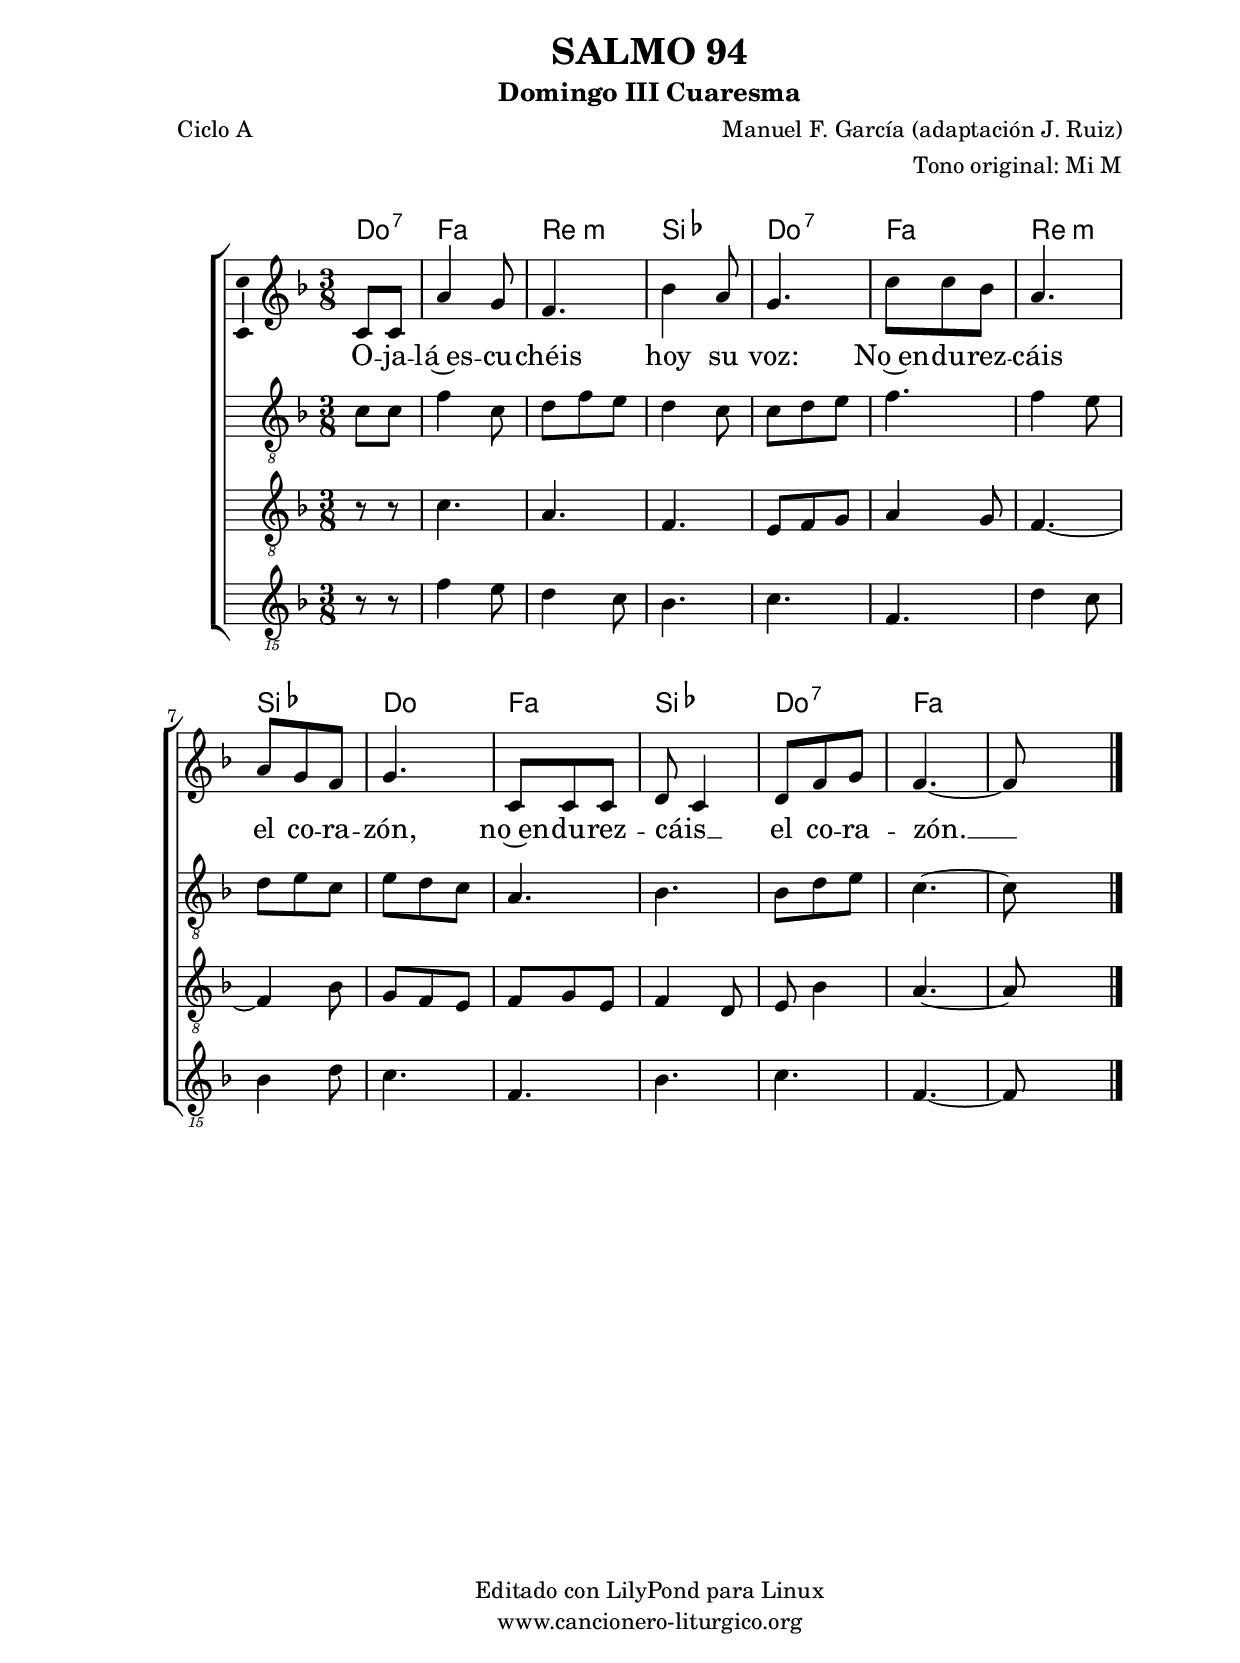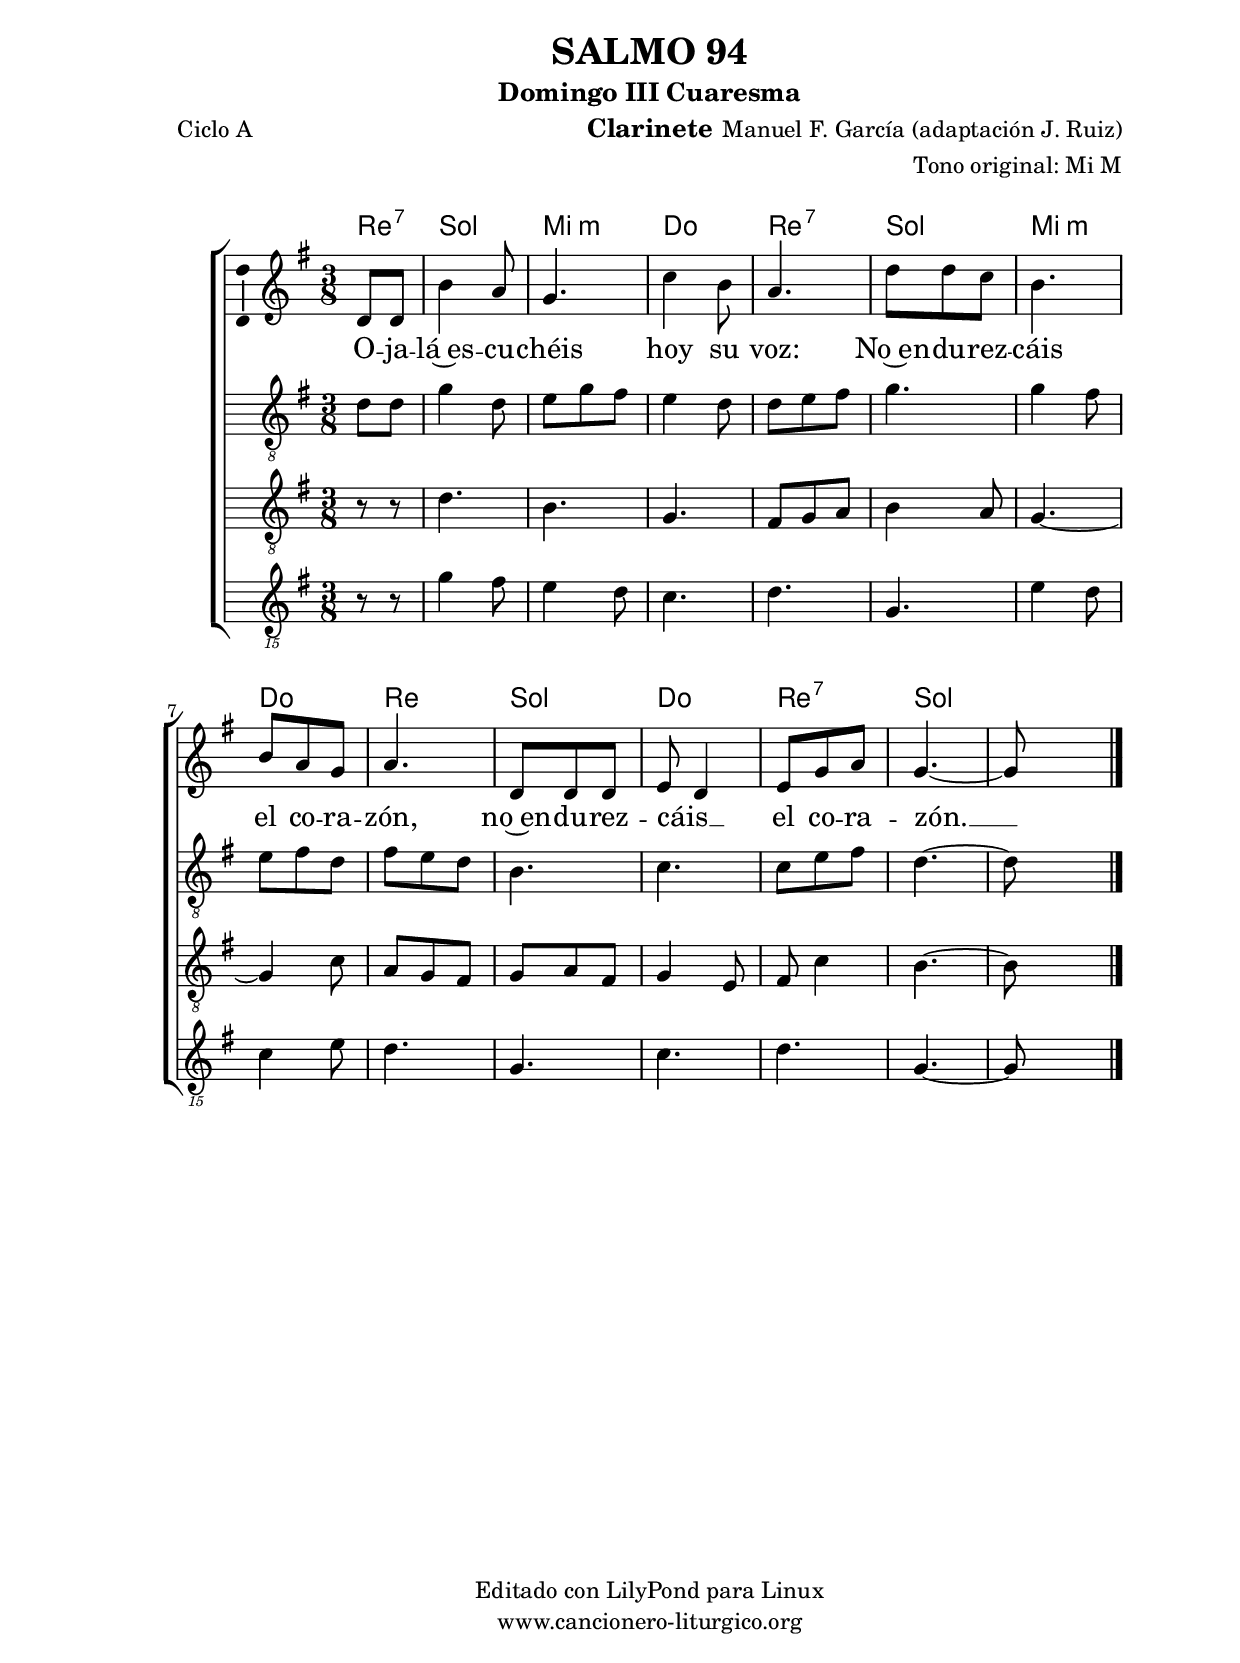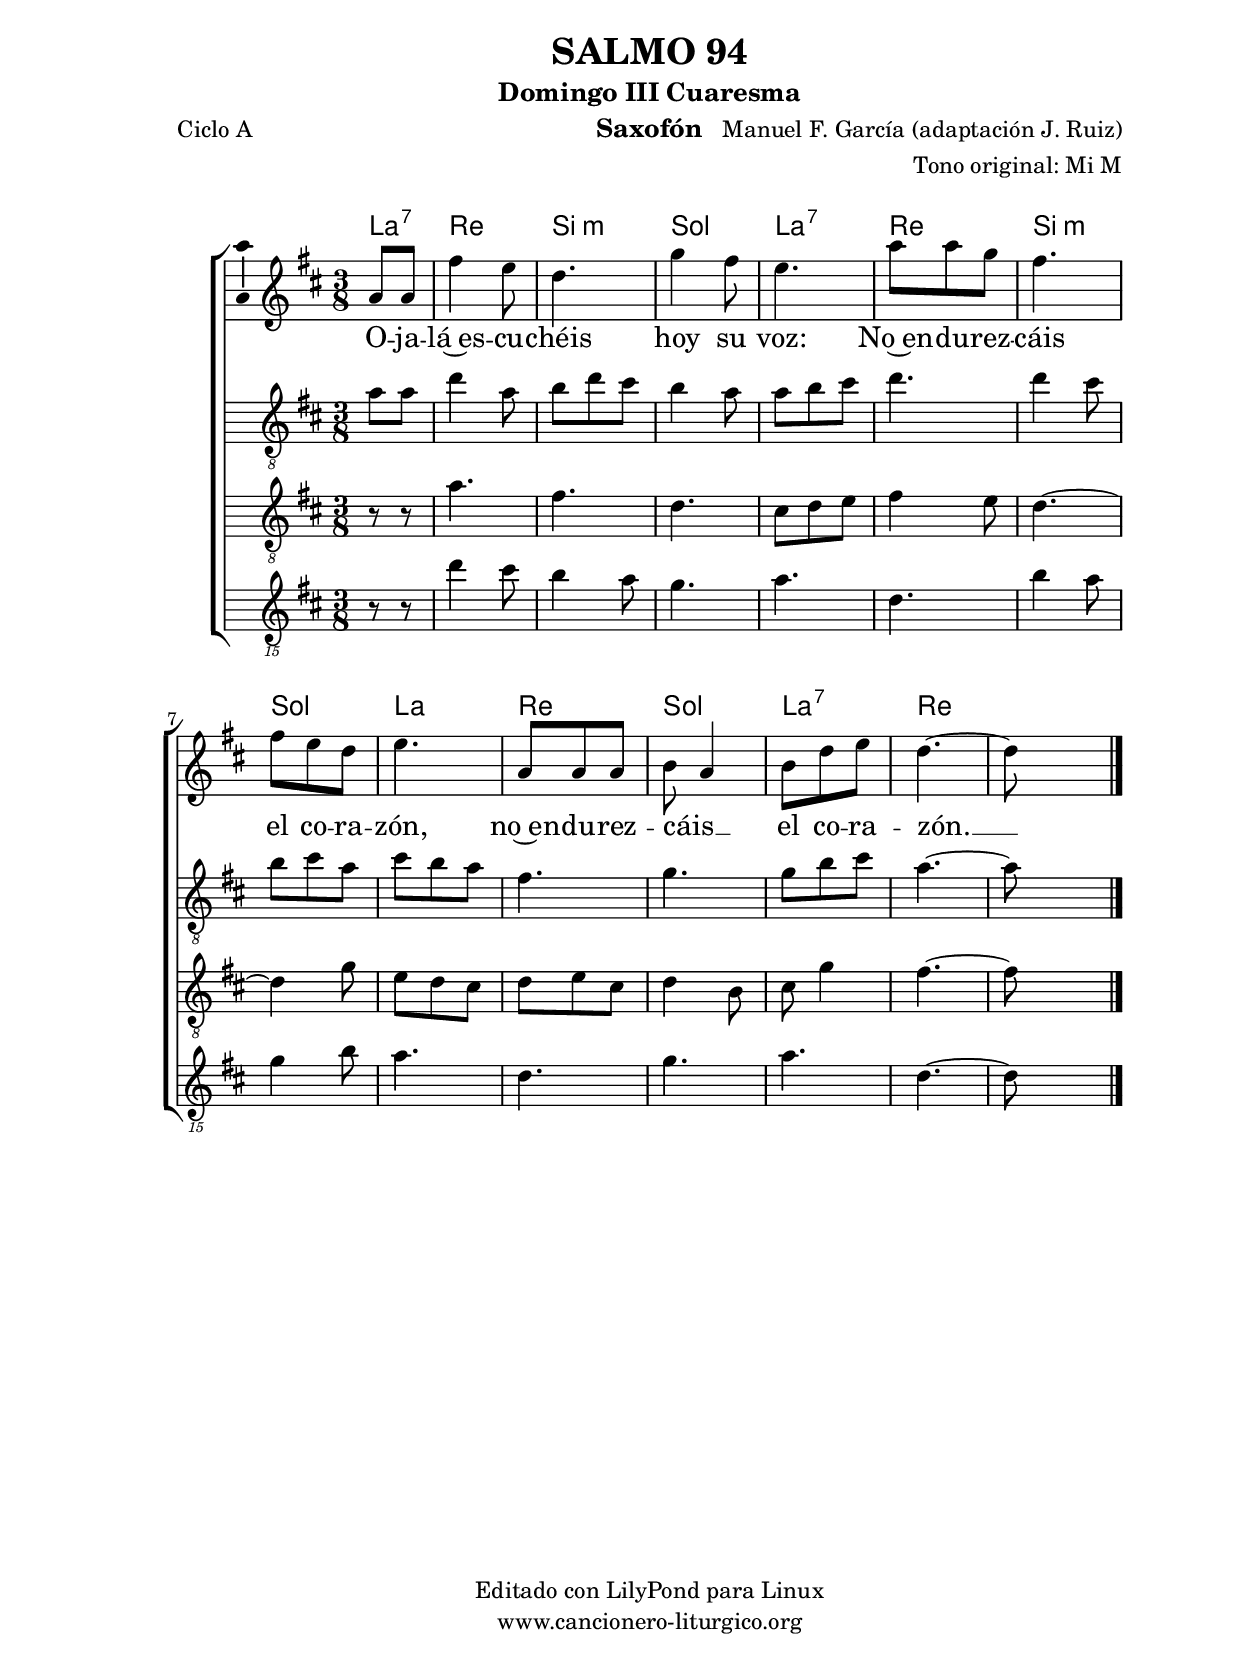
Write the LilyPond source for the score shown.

%
%para convertir .midi en .wav:
%timidity filename.midi -Ow -o finename.wav
%
%
%Para convertir de .wav a .mp3:
%lame -h -m j filename.wav
%
%
%para escuchar el midi:
%timidity nombrefichero.midi
%


%versión de lilypond para la que se ha escrito esta partitura:
\version "2.16.0"

	%Tamaño papel
	#(set-default-paper-size "a4")
	%Tamaño partitura
	#(set-global-staff-size 20)
	%No responde al pulsar sobre una nota
	#(ly:set-option 'point-and-click #f)

%parámetros del encabezamiento:
\header {
	title = "SALMO 94"
	subtitle = "Domingo III Cuaresma"
	composer = "Manuel F. García (adaptación J. Ruiz)"
	poet = "Ciclo A"
	meter = ""
	arranger = "Tono original: Mi M"
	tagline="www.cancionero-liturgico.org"
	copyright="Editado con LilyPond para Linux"
	tiempo = "Cuaresma"
	usos = "Salmo"
	letra = "Ojalá escuchéis hoy su voz: No endurezcáis el corazón, no endurezcáis el corazón."
	}

%parámetros asociados al papel:
\paper  {
	oddHeaderMarkup = \markup {\fill-line { \on-the-fly #not-first-page \fromproperty #'header:title \on-the-fly #not-first-page \fromproperty #'header:composer }}
	evenHeaderMarkup = \markup {\fill-line { \fromproperty #'header:composer \fromproperty #'header:title }}
	#(set-paper-size "a4")
	print-page-number = ##f
	first-page-number = 1
	print-first-page-number = ##f
%	head-separation = 3.0 \cm
	top-margin = 2.0 \cm
	bottom-margin = 0.5\cm
%%%	bottom-margin = -1.0\cm
	left-margin = 3.0 \cm
	line-width = 16.0 \cm 
	indent = 8\mm
	interscoreline = 2.\mm
	between-system-space = 15\mm
%	para que las partituras no llenen la hoja:
	ragged-bottom = ##t
%	idem para la última hoja:
	ragged-last-bottom = ##f
%	para que las partituras llenen el ancho del papel:
	ragged-last = ##f
	after-title-space = 2.5 \cm
%page-count=1
%system-count=8

	%Flexible Vertical Spacing
%	markup-markup-spacing =
%	#'((basic-distance . 15) (minimum-distance . 15) (padding . 3))
	markup-system-spacing =
	#'((basic-distance . 15) (minimum-distance . 15) (padding . 3))
	system-system-spacing =
	#'((basic-distance . 15) (minimum-distance . 15) (padding . 3))
	score-system-spacing =
	#'((basic-distance . 15) (minimum-distance . 15) (padding . 5))
%	top-system-spacing = % header
%	#'((basic-distance . 8) (minimum-distance . 0) (padding . 3))
%	top-markup-spacing =
%	#'((basic-distance . 20) (minimum-distance . 20) (padding . 3))
	last-bottom-spacing = % footer
	#'((basic-distance . 5) (minimum-distance . 5) (padding . 3))
%	score-markup-spacing =
%	#'((basic-distance . 16) (minimum-distance . 13) (padding . 3))

	}


%parámetros que afectan a toda la partitura:
global =  {
	%clave de sol (G):
	\clef G
	%armadura:
	\transpose e f
	\key e \major
	\tempo 4=90
	\set Score.tempoHideNote = ##t
	}


acordes = {
	\italianChords
	\chordmode {
	\transpose e f
{
b4:7
e4. cis:m a b:7 e cis:m a b e a b:7 e s
	}
	}
}


melodia = 
	\transpose e f
{
	\relative c'{
	\time 3/8

\partial 4
b8 b
gis'4 fis8
e4.
a4 gis8
fis4.
b8 b a
gis4.
gis8 fis e
fis4.
b,8 b b
cis8 b4
cis8 e fis
e4.~
e8 s4

	\bar "|."
	}
	}

melodiados = 
	\transpose e f
{
	\relative c'{
	\time 3/8

\clef "G_8"
b8 b
e4 b8
cis8 e dis
cis4 b8
b8 cis dis
e4.
e4 dis8
cis8 dis b
dis8 cis b
gis4.
a4.
a8 cis dis
b4.~
b8 s4

	\bar "|."
	}
	}

melodiatres = 
	\transpose e f
{
	\relative c'{
	\time 3/8
%\clef F
\clef "G_8"
r8 r
b4.
gis4.
e4.
dis8 e fis
gis4 fis8
e4.~
e4 a8 fis8 e dis
e8 fis dis
e4 cis8
dis8 a'4 gis4.~
gis8 s4

	\bar "|."
	}
	}

melodiacuatro = 
	\transpose e f
{
	\relative c{
	\time 3/8
%\clef F
\clef "G_15"
r8 r
e4 dis8
cis4 b8
a4.
b4.
e,4.
cis'4 b8
a4 cis8
b4.
e,4.
a4.
b4.
e,4.~
e8 s4

	\bar "|."
	}
	}

texto = \lyricmode {
O -- ja -- lá~es -- cu -- chéis hoy su voz: No~en -- du -- rez -- cáis el co -- ra -- zón, no~en -- du -- rez -- cáis __ _ el co -- ra -- zón. __
	}


acordesStaff = \context ChordNames = acordesStaff <<
	\set chordChanges = ##t
	\acordes
	>>


vozStaff = \context Voice = vozStaff
\with {\consists "Ambitus_engraver"}
<<
%	\set Staff.instrumentName = ""
%	\set Staff.shortInstrumentName = ""
%	\set Staff.midiInstrument = #"clarinet"
%	\set Staff.midiInstrument = #"cello"
%	\set Staff.midiInstrument = #"flute"
	\set Staff.midiInstrument = #"electric guitar (jazz)"
%	\set Staff.midiInstrument = #"english horn"
%	\set Staff.midiInstrument = #"violin"
%	\set Staff.midiInstrument = #"glockenspiel"
	\set Staff.midiMinimumVolume = #0.7
	\set Staff.midiMaximumVolume = #0.9
	\global
	\melodia
	>>

vozdosStaff = \context Voice = vozdosStaff
<<
%	\set Staff.instrumentName = "Clarinete 1"
%	\set Staff.shortInstrumentName = "C"
	\override Staff.StaffSymbol #'staff-space = #(magstep -0.35)
	\set Staff.midiInstrument = #"english horn"
	\set Staff.midiMinimumVolume = #0.4
	\set Staff.midiMaximumVolume = #0.5
	\global
	\melodiados
	>>

voztresStaff = \context Voice = voztresStaff
<<
%	\set Staff.instrumentName = "Saxofón"
%	\set Staff.shortInstrumentName = "S"
	\override Staff.StaffSymbol #'staff-space = #(magstep -0.35)
	\set Staff.midiInstrument = #"violin"
	\set Staff.midiMinimumVolume = #0.4
	\set Staff.midiMaximumVolume = #0.5
	\global
	\melodiatres
	>>

vozcuatroStaff = \context Voice = vozcuatroStaff
<<
%	\set Staff.instrumentName = "Saxofón"
%	\set Staff.shortInstrumentName = "S"
	\override Staff.StaffSymbol #'staff-space = #(magstep -0.35)
	\set Staff.midiInstrument = #"violin"
	\set Staff.midiMinimumVolume = #0.4
	\set Staff.midiMaximumVolume = #0.5
	\global
	\melodiacuatro
	>>


textoStaff = \context Lyrics = textoStaff <<
	\lyricsto vozStaff \texto
	>>

\book {
	\score {
		\context ChoirStaff {
%			\override StaffGroup.SystemStartBracket #'collapse-height = #1
%			\override Score.SystemStartBar #'collapse-height = #1
			<<
			\acordesStaff
			\vozStaff
			\textoStaff
			\vozdosStaff
			\voztresStaff
			\vozcuatroStaff
			>>
			}
		\layout {
	    		\context {
				\Lyrics
				\override LyricText #'font-size = #2
				}
	   		 \context {
				\Score
				%fontSize = #3
				\override StaffSymbol #'staff-space = #(magstep +3)
				%\override Beam #'thickness = #0.55
				%\override SpacingSpanner #'spacing-increment = #1.0
				%\override Slur #'height-limit = #1.5
				}
			}
		}
	\score {
		\unfoldRepeats
		\context ChoirStaff {
			<<
			\acordesStaff
			\vozStaff
			\vozdosStaff
			\voztresStaff
			\vozcuatroStaff
			>>
			}
		\midi {
	  		\context {
	  			\Score
				tempoWholesPerMinute = #(ly:make-moment 70 4)
				}
			}
		}
	}

%Partitura para clarinete
#(define output-suffix "C")
\book {
	\header{
		instrument = "Clarinete"
		}
	\score {
		\context ChoirStaff {
%			\override StaffGroup.SystemStartBracket #'collapse-height = #1
%			\override Score.SystemStartBar #'collapse-height = #1
\transpose c d
			<<
			\acordesStaff
			\vozStaff
			\textoStaff
			\vozdosStaff
			\voztresStaff
			\vozcuatroStaff
			>>
			}
		\layout {
	    		\context {
				\Lyrics
				\override LyricText #'font-size = #2
				}
	   		 \context {
				\Score
				%fontSize = #3
				\override StaffSymbol #'staff-space = #(magstep +3)
				%\override Beam #'thickness = #0.55
				%\override SpacingSpanner #'spacing-increment = #1.0
				%\override Slur #'height-limit = #1.5
				}
			}
		}
	}

%Partitura para saxofón
#(define output-suffix "S")
\book {
	\header{
		instrument = "Saxofón"
		}
	\score {
		\context ChoirStaff {
%			\override StaffGroup.SystemStartBracket #'collapse-height = #1
%			\override Score.SystemStartBar #'collapse-height = #1
\transpose c a
			<<
			\acordesStaff
			\vozStaff
			\textoStaff
			\vozdosStaff
			\voztresStaff
			\vozcuatroStaff
			>>
			}
		\layout {
	    		\context {
				\Lyrics
				\override LyricText #'font-size = #2
				}
	   		 \context {
				\Score
				%fontSize = #3
				\override StaffSymbol #'staff-space = #(magstep +3)
				%\override Beam #'thickness = #0.55
				%\override SpacingSpanner #'spacing-increment = #1.0
				%\override Slur #'height-limit = #1.5
				}
			}
		}
	}

